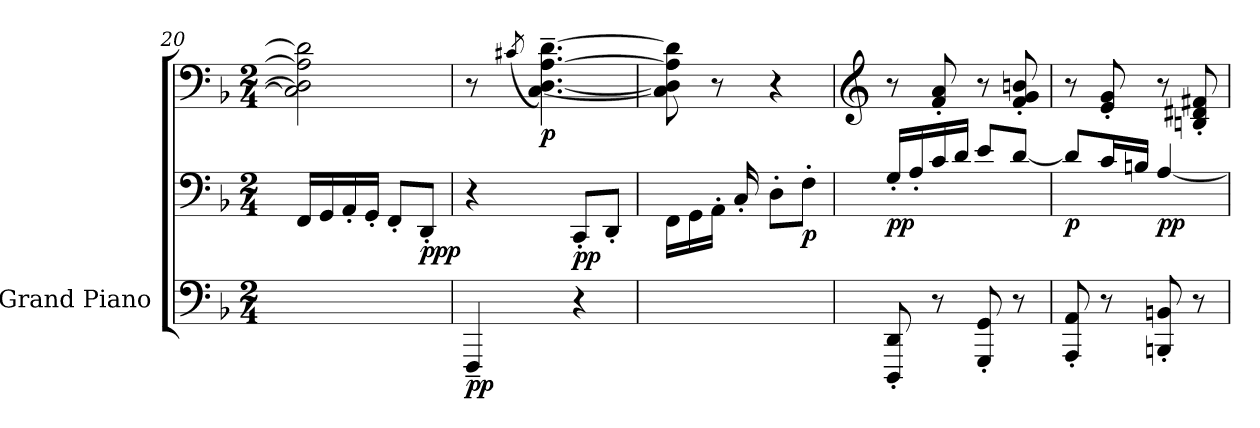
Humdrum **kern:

**kern	**kern	**kern	**dynam
*part1	*part1	*part1	*part1
*staff3	*staff2	*staff1	*staff1/2/3
*I"Grand Piano	*	*	*
*I'Pno.	*	*	*
*clefF4	*clefF4	*clefF4	*
*k[b-]	*k[b-]	*k[b-]	*
*M2/4	*M2/4	*M2/4	*
=20	=20	=20	=20
2ryy	16FF/LL	2C\] 2D\] 2A\] 2d\]	.
.	16GG/	.	.
.	16AA'/	.	.
.	16GG'/JJ	.	.
.	8FF'/L	.	.
!	!	!	!LO:DY:b=2
.	8DD'/J	.	ppp
=21	=21	=21	=21
!	!	!	!LO:DY:b=3
4FFF~/	4r	8r	pp
.	.	(>8qc#X/	.
!	!	!	!LO:DY:b
.	.	[4.C\~ [4.D\~ [4.A\~ [4.d\~)	p
!	!	!	!LO:DY:b=2
4r	8CC'/L	.	pp
.	8DD'/J	.	.
=22	=22	=22	=22
2ryy	16FF\LL	8C\] 8D\] 8A\] 8d\]	.
.	16GG\	.	.
.	16AA'\JJ	8r	.
.	16C'/	.	.
.	8D'\L	4r	.
!	!	!	!LO:DY:b=2
.	8F'\J	.	p
!!LO:PB:g=z
=23	=23	=23	=23
*	*	*clefG2	*
!	!	!	!LO:DY:b=2
8DDD/' 8DD/'	16G'/LL	8r	pp
.	16A'/	.	.
8r	16c/	8f/' 8a/'	.
.	16d/JJ	.	.
8GGG/' 8GG/'	8e/L	8r	.
8r	[8d/J	8f/' 8g/' 8bn/'	.
=24	=24	=24	=24
!	!	!	!LO:DY:b=2
8AAA/' 8AA/'	8d/L]	8r	p
8r	16c/L	8e/' 8g/'	.
.	16Bn/JJ	.	.
!	!	!	!LO:DY:b=2
8BBBn/' 8BBn/'	[4A/	8r	pp
8r	.	8Bn/' 8d#X/' 8f#X/'	.
=	=	=	=
*-	*-	*-	*-
